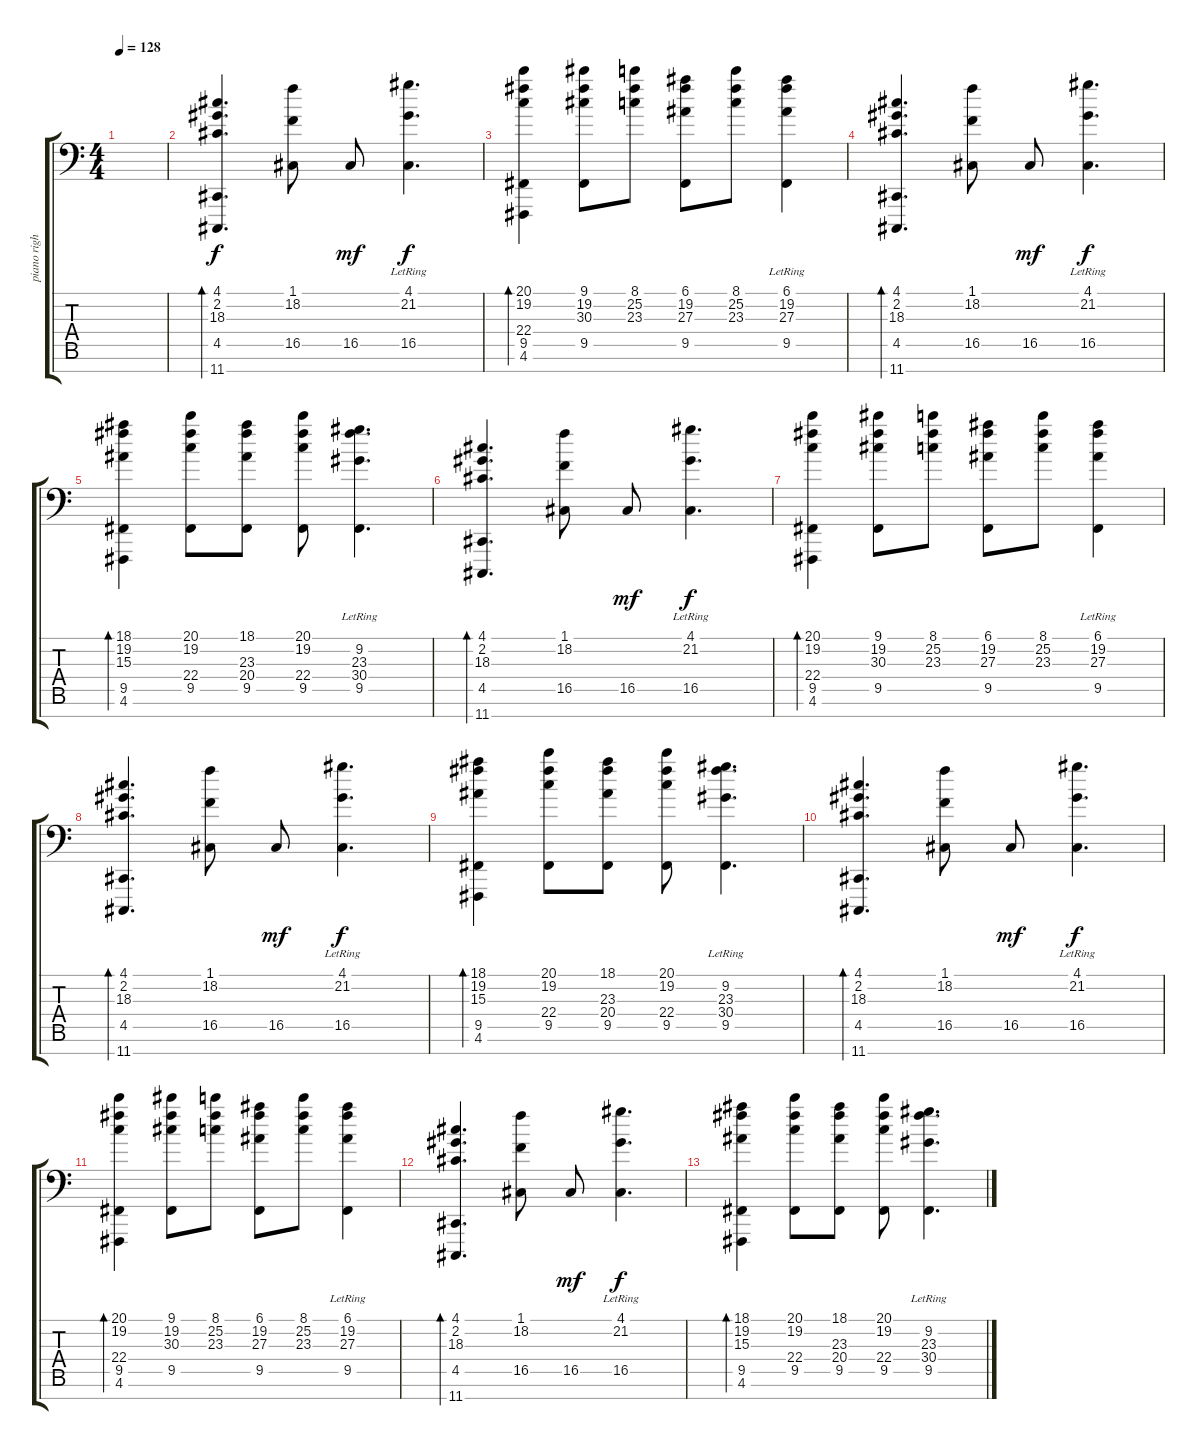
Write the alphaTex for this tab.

\track ("piano right" "piano righ") {instrument acousticgrandpiano}
\staff {score tabs}
\tuning (E4 B3 G3 D3 A1 D1 D0) {hide}
\ts (4 4)
\tempo 128
\clef f4
\ks c
|
(4.1 2.2 18.3 4.5 11.7).4{d bd 480} (1.1 18.2 16.5).8 16.5.8{dy mf} (4.1 21.2 16.5{lr}).4{d dy f} |
(20.1 19.2 22.4 9.5 4.6).4{bd 480} (9.1 19.2 30.3 9.5).8 (8.1 25.2 23.3).8 (6.1 19.2 27.3 9.5).8 (8.1 25.2 23.3).8 (6.1 19.2 27.3 9.5{lr}).4 |
(4.1 2.2 18.3 4.5 11.7).4{d bd 480} (1.1 18.2 16.5).8 16.5.8{dy mf} (4.1{lr} 21.2 16.5).4{d dy f} |
(18.1 19.2 15.3 9.5 4.6).4{bd 480} (20.1 19.2 22.4 9.5).8 (18.1 23.3 20.4 9.5).8 (20.1 19.2 22.4 9.5).8 (9.2{lr} 23.3 30.4 9.5).4{d} |
(4.1 2.2 18.3 4.5 11.7).4{d bd 480} (1.1 18.2 16.5).8 16.5.8{dy mf} (4.1 21.2 16.5{lr}).4{d dy f} |
(20.1 19.2 22.4 9.5 4.6).4{bd 480} (9.1 19.2 30.3 9.5).8 (8.1 25.2 23.3).8 (6.1 19.2 27.3 9.5).8 (8.1 25.2 23.3).8 (6.1 19.2 27.3 9.5{lr}).4 |
(4.1 2.2 18.3 4.5 11.7).4{d bd 480} (1.1 18.2 16.5).8 16.5.8{dy mf} (4.1{lr} 21.2 16.5).4{d dy f} |
(18.1 19.2 15.3 9.5 4.6).4{bd 480} (20.1 19.2 22.4 9.5).8 (18.1 23.3 20.4 9.5).8 (20.1 19.2 22.4 9.5).8 (9.2{lr} 23.3 30.4 9.5).4{d} |
(4.1 2.2 18.3 4.5 11.7).4{d bd 480} (1.1 18.2 16.5).8 16.5.8{dy mf} (4.1 21.2 16.5{lr}).4{d dy f} |
(20.1 19.2 22.4 9.5 4.6).4{bd 480} (9.1 19.2 30.3 9.5).8 (8.1 25.2 23.3).8 (6.1 19.2 27.3 9.5).8 (8.1 25.2 23.3).8 (6.1 19.2 27.3 9.5{lr}).4 |
(4.1 2.2 18.3 4.5 11.7).4{d bd 480} (1.1 18.2 16.5).8 16.5.8{dy mf} (4.1{lr} 21.2 16.5).4{d dy f} |
(18.1 19.2 15.3 9.5 4.6).4{bd 480} (20.1 19.2 22.4 9.5).8 (18.1 23.3 20.4 9.5).8 (20.1 19.2 22.4 9.5).8 (9.2{lr} 23.3 30.4 9.5).4{d}
